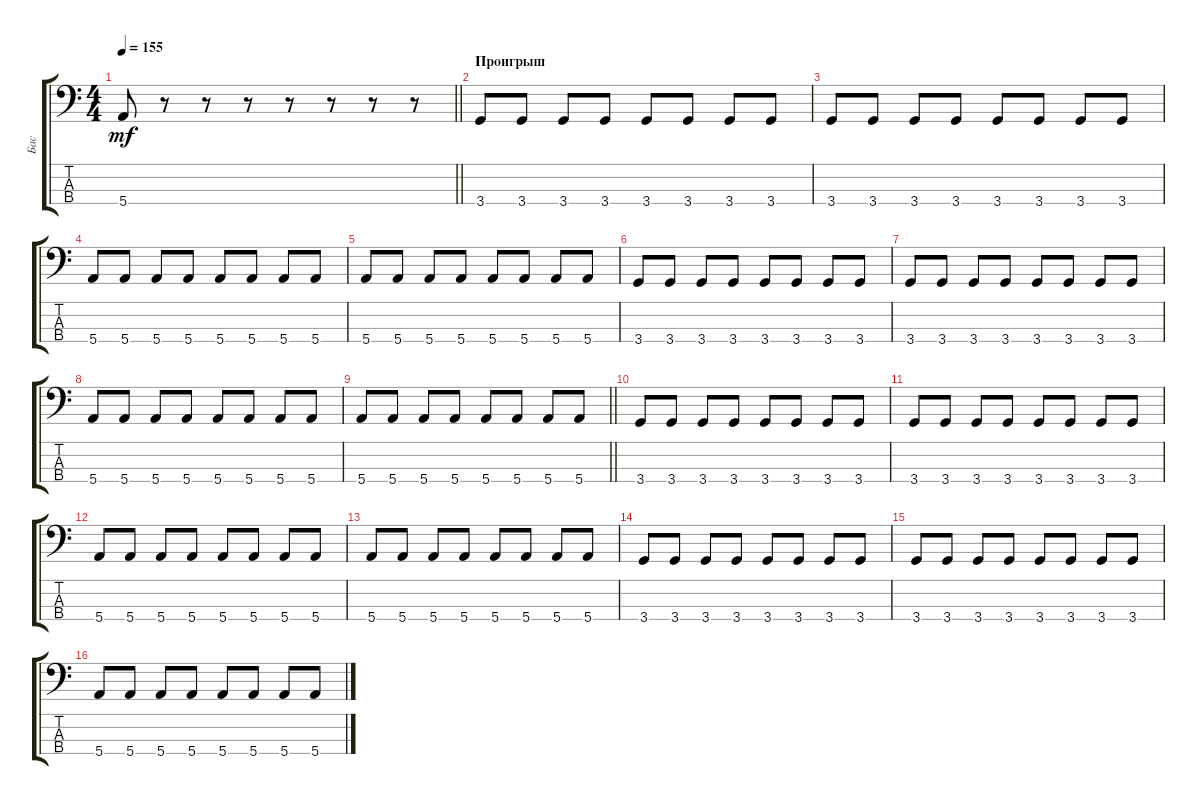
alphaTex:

\track ("Бас" "Бас") {instrument electricbassfinger}
\staff {score tabs}
\tuning (G2 D2 A1 E1) {hide}
\ts (4 4)
\tempo 155
\clef f4
\barLineRight lightlight
\ks c
5.4.8{dy mf} r.8 r.8 r.8 r.8 r.8 r.8 r.8 |
\section ("" "Проигрыш")
3.4.8 3.4.8 3.4.8 3.4.8 3.4.8 3.4.8 3.4.8 3.4.8 |
3.4.8 3.4.8 3.4.8 3.4.8 3.4.8 3.4.8 3.4.8 3.4.8 |
5.4.8 5.4.8 5.4.8 5.4.8 5.4.8 5.4.8 5.4.8 5.4.8 |
5.4.8 5.4.8 5.4.8 5.4.8 5.4.8 5.4.8 5.4.8 5.4.8 |
3.4.8 3.4.8 3.4.8 3.4.8 3.4.8 3.4.8 3.4.8 3.4.8 |
3.4.8 3.4.8 3.4.8 3.4.8 3.4.8 3.4.8 3.4.8 3.4.8 |
5.4.8 5.4.8 5.4.8 5.4.8 5.4.8 5.4.8 5.4.8 5.4.8 |
\barLineRight lightlight
5.4.8 5.4.8 5.4.8 5.4.8 5.4.8 5.4.8 5.4.8 5.4.8 |
\section ("" " ")
3.4.8 3.4.8 3.4.8 3.4.8 3.4.8 3.4.8 3.4.8 3.4.8 |
3.4.8 3.4.8 3.4.8 3.4.8 3.4.8 3.4.8 3.4.8 3.4.8 |
5.4.8 5.4.8 5.4.8 5.4.8 5.4.8 5.4.8 5.4.8 5.4.8 |
5.4.8 5.4.8 5.4.8 5.4.8 5.4.8 5.4.8 5.4.8 5.4.8 |
3.4.8 3.4.8 3.4.8 3.4.8 3.4.8 3.4.8 3.4.8 3.4.8 |
3.4.8 3.4.8 3.4.8 3.4.8 3.4.8 3.4.8 3.4.8 3.4.8 |
5.4.8 5.4.8 5.4.8 5.4.8 5.4.8 5.4.8 5.4.8 5.4.8
